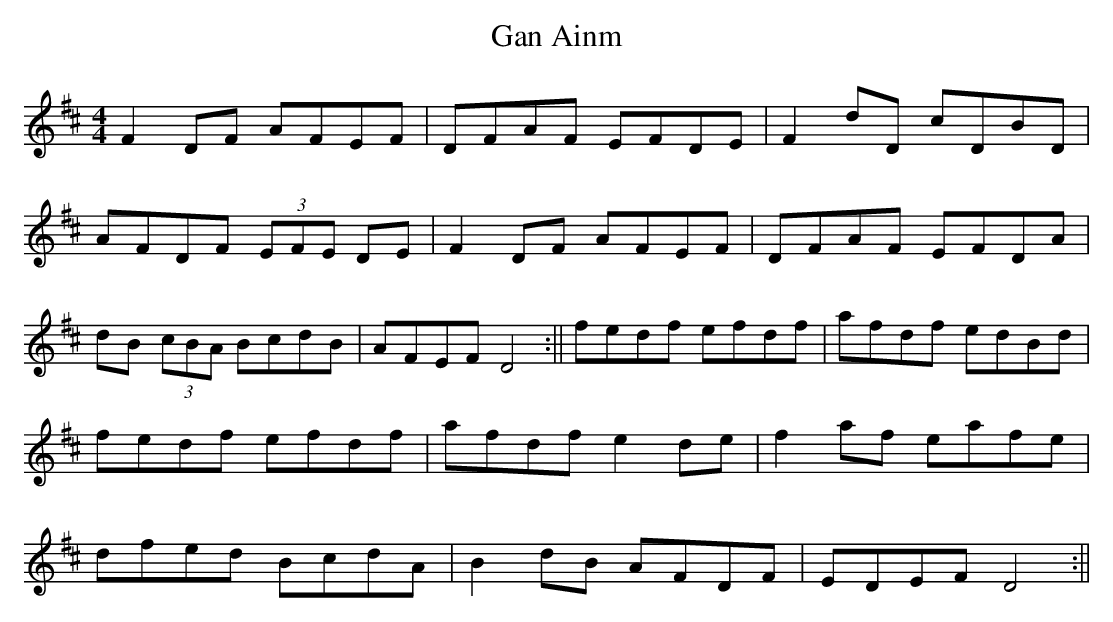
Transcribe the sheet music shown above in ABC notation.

X:1
T:Gan Ainm
M:4/4
L:1/8
K:D
F2DF AFEF|DFAF EFDE|F2 dD cDBD|AFDF (3EFE DE|\
F2DF AFEF|DFAF EFDA|dB (3cBA BcdB|AFEF D4:||\
fedf efdf|afdf edBd|fedf efdf|afdf e2de|\
f2af eafe|dfed BcdA|B2dB AFDF |EDEF D4:||
